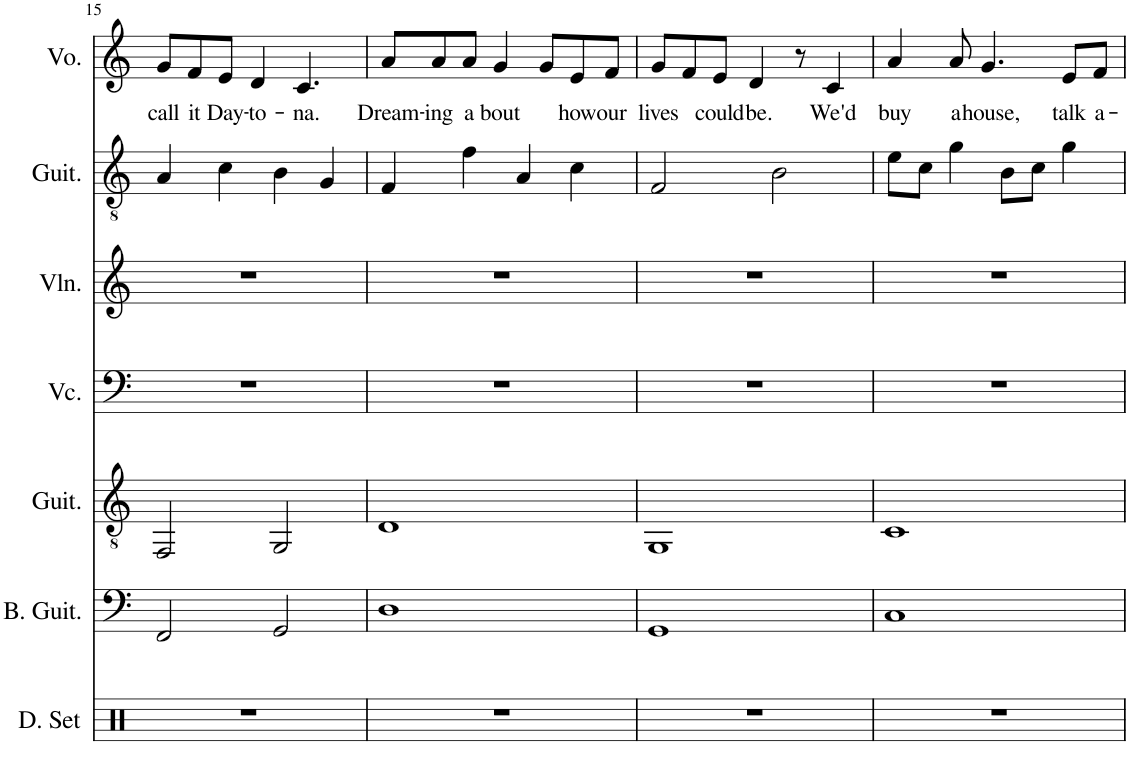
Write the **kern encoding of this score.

**kern	**kern	**kern	**kern	**kern	**kern	**kern	**text
*part7	*part6	*part5	*part4	*part3	*part2	*part1	*part1
*staff7	*staff6	*staff5	*staff4	*staff3	*staff2	*staff1	*staff1
*I"Drumset	*I"Bass Guitar	*I"Acoustic Guitar	*I"Violoncello	*I"Violin	*I"Classical Guitar	*I"Voice	*
*I'D. Set	*I'B. Guit.	*I'Guit.	*I'Vc.	*I'Vln.	*I'Guit.	*I'Vo.	*
!!LO:PB:g=z
*clefX	*clefF4	*clefGv2	*clefF4	*clefG2	*clefGv2	*clefG2	*
*	*Trd7c12	*	*	*	*	*	*
*k[]	*k[]	*k[]	*k[]	*k[]	*k[]	*k[]	*
*M4/4	*M4/4	*M4/4	*M4/4	*M4/4	*M4/4	*M4/4	*
=15	=15	=15	=15	=15	=15	=15	=15
!	!	!	!	!	!	!	!LO:LY:b
1r	2FF/	2FF/	1r	1r	4A/	8g/L	call
!	!	!	!	!	!	!	!LO:LY:b
.	.	.	.	.	.	8f/	it
!	!	!	!	!	!	!	!LO:LY:b
.	.	.	.	.	4c\	8e/J	Day-
!	!	!	!	!	!	!	!LO:LY:b
.	.	.	.	.	.	4d/	-to-
.	2GG/	2GG/	.	.	4B\	.	.
!	!	!	!	!	!	!	!LO:LY:b
.	.	.	.	.	.	4.c/	-na.
.	.	.	.	.	4G/	.	.
=16	=16	=16	=16	=16	=16	=16	=16
!	!	!	!	!	!	!	!LO:LY:b
1r	1D	1D	1r	1r	4F/	8a/L	Dream-
!	!	!	!	!	!	!	!LO:LY:b
.	.	.	.	.	.	8a/	-ing
!	!	!	!	!	!	!	!LO:LY:b
.	.	.	.	.	4f\	8a/J	a
!	!	!	!	!	!	!	!LO:LY:b
.	.	.	.	.	.	4g/	bout
.	.	.	.	.	4A/	.	.
.	.	.	.	.	.	8g/L	.
!	!	!	!	!	!	!	!LO:LY:b
.	.	.	.	.	4c\	8e/	how
!	!	!	!	!	!	!	!LO:LY:b
.	.	.	.	.	.	8f/J	our
=17	=17	=17	=17	=17	=17	=17	=17
!	!	!	!	!	!	!	!LO:LY:b
1r	1GG	1GG	1r	1r	2F/	8g/L	lives
.	.	.	.	.	.	8f/	.
!	!	!	!	!	!	!	!LO:LY:b
.	.	.	.	.	.	8e/J	could
!	!	!	!	!	!	!	!LO:LY:b
.	.	.	.	.	.	4d/	be.
.	.	.	.	.	2B\	.	.
.	.	.	.	.	.	8r	.
!	!	!	!	!	!	!	!LO:LY:b
.	.	.	.	.	.	4c/	We'd
=18	=18	=18	=18	=18	=18	=18	=18
!	!	!	!	!	!	!	!LO:LY:b
1r	1C	1C	1r	1r	8e\L	4a/	buy
.	.	.	.	.	8c\J	.	.
!	!	!	!	!	!	!	!LO:LY:b
.	.	.	.	.	4g\	8a/	a
!	!	!	!	!	!	!	!LO:LY:b
.	.	.	.	.	.	4.g/	house,
.	.	.	.	.	8B\L	.	.
.	.	.	.	.	8c\J	.	.
!	!	!	!	!	!	!	!LO:LY:b
.	.	.	.	.	4g\	8e/L	talk
!	!	!	!	!	!	!	!LO:LY:b
.	.	.	.	.	.	8f/J	a-
=	=	=	=	=	=	=	=
*-	*-	*-	*-	*-	*-	*-	*-
